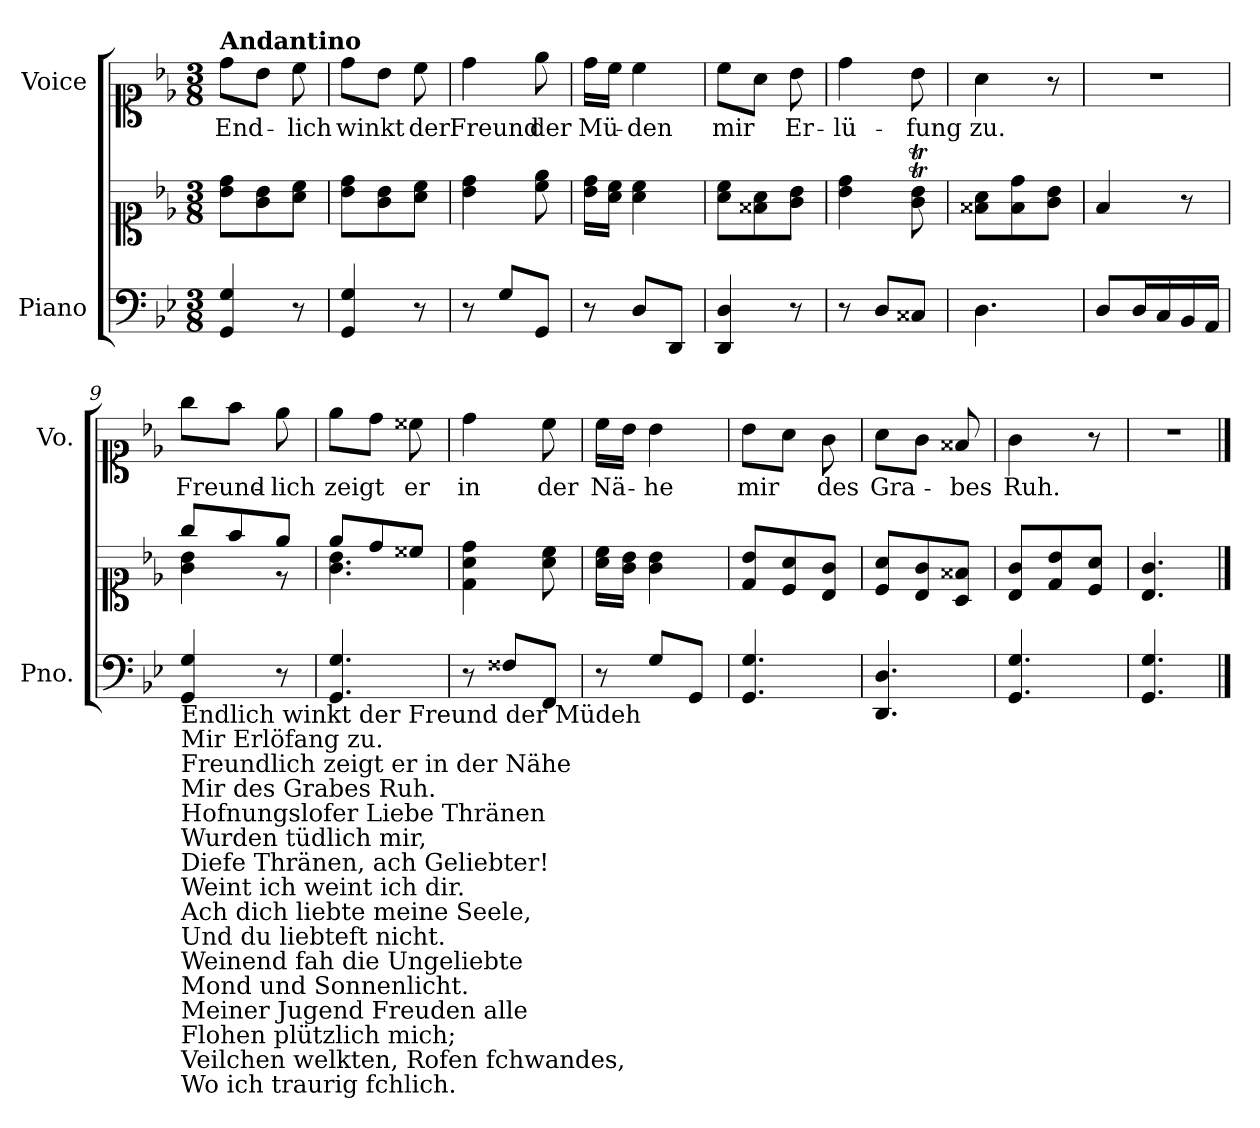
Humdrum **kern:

**kern	**kern	**kern	**text
*part2	*part2	*part1	*part1
*staff3	*staff2	*staff1	*staff1
*I"Piano	*	*I"Voice	*
*I'Pno.	*	*I'Vo.	*
*clefF4	*clefC1	*clefC1	*
*k[b-e-]	*k[b-e-]	*k[b-e-]	*
*M3/8	*M3/8	*M3/8	*
=1	=1	=1	=1
!	!	!LO:TX:a:B:t=Andantino	!
!	!	!	!LO:LY:b
4GG/ 4G/	8b-\ 8dd\L	8dd\L	End-
.	8g\ 8b-\	8b-\J	.
!	!	!	!LO:LY:b
8r	8a\ 8cc\J	8cc\	-lich
=2	=2	=2	=2
!	!	!	!LO:LY:b
4GG/ 4G/	8b-\ 8dd\L	8dd\L	winkt
.	8g\ 8b-\	8b-\J	.
!	!	!	!LO:LY:b
8r	8a\ 8cc\J	8cc\	der
=3	=3	=3	=3
!	!	!	!LO:LY:b
8r	4b-\ 4dd\	4dd\	Freund
8G/L	.	.	.
!	!	!	!LO:LY:b
8GG/J	8cc\ 8ee-\	8ee-\	der
=4	=4	=4	=4
!	!	!	!LO:LY:b
8r	16b-\ 16dd\LL	16dd\LL	Mü-
.	16a\ 16cc\JJ	16cc\JJ	.
!	!	!	!LO:LY:b
8D/L	4a\ 4cc\	4cc\	-den
8DD/J	.	.	.
=5	=5	=5	=5
!	!	!	!LO:LY:b
4DD/ 4D/	8a\ 8cc\L	8cc\L	mir
.	8f##X\ 8a\	8a\J	.
!	!	!	!LO:LY:b
8r	8g\ 8b-\J	8b-\	Er-
=6	=6	=6	=6
!	!	!	!LO:LY:b
8r	4b-\ 4dd\	4dd\	-lü-
8D/L	.	.	.
!	!	!	!LO:LY:b
8C##X/J	8g\T 8b-\T	8b-\	-fung
=7	=7	=7	=7
!	!	!	!LO:LY:b
4.D\	8f##X\ 8a\L	4a\	zu.
.	8f##\ 8dd\	.	.
.	8g\ 8b-\J	8r	.
=8	=8	=8	=8
8D/L	4f/	4.r	.
16D/L	.	.	.
16C/	.	.	.
16BB-/	8r	.	.
16AA/JJ	.	.	.
!!LO:LB:g=z
=9	=9	=9	=9
*	*^	*	*
!LO:TX:b:t=Endlich winkt der Freund der Müdeh	!	!	!	!
!LO:TX:b:t=Mir Erlöfang zu.	!	!	!	!
!LO:TX:b:t=Freundlich zeigt er in der Nähe	!	!	!	!
!LO:TX:b:t=Mir des Grabes Ruh.	!	!	!	!
!LO:TX:b:t=Hofnungslofer Liebe Thränen	!	!	!	!
!LO:TX:b:t=Wurden tüdlich mir,	!	!	!	!
!LO:TX:b:t=Diefe Thränen, ach Geliebter!	!	!	!	!
!LO:TX:b:t=Weint ich weint ich dir.	!	!	!	!
!LO:TX:b:t=Ach dich liebte meine Seele,	!	!	!	!
!LO:TX:b:t=Und du liebteft nicht.	!	!	!	!
!LO:TX:b:t=Weinend fah die Ungeliebte	!	!	!	!
!LO:TX:b:t=Mond und Sonnenlicht.	!	!	!	!
!LO:TX:b:t=Meiner Jugend Freuden alle	!	!	!	!
!LO:TX:b:t=Flohen plützlich mich;	!	!	!	!
!LO:TX:b:t=Veilchen welkten, Rofen fchwandes,	!	!	!	!
!LO:TX:b:t=Wo ich traurig fchlich.	!	!	!	!
!	!	!	!	!LO:LY:b
4GG/ 4G/	8gg/L	4g\ 4b-\	8gg\L	Freund-
.	8ff/	.	8ff\J	.
!	!	!	!	!LO:LY:b
8r	8ee-/J	8r	8ee-\	-lich
=10	=10	=10	=10	=10
!	!	!	!	!LO:LY:b
4.GG/ 4.G/	8ee-/L	4.g\ 4.b-\	8ee-\L	zeigt
.	8dd/	.	8dd\J	.
!	!	!	!	!LO:LY:b
.	8cc##X/J	.	8cc##X\	er
*	*v	*v	*	*
=11	=11	=11	=11
!	!	!	!LO:LY:b
8r	4d\ 4a\ 4dd\	4dd\	in
8F##X/L	.	.	.
!	!	!	!LO:LY:b
8FF/J	8a\ 8cc\	8cc\	der
=12	=12	=12	=12
!	!	!	!LO:LY:b
8r	16a\ 16cc\LL	16cc\LL	Nä-
.	16g\ 16b-\JJ	16b-\JJ	.
!	!	!	!LO:LY:b
8G/L	4g\ 4b-\	4b-\	-he
8GG/J	.	.	.
=13	=13	=13	=13
!	!	!	!LO:LY:b
4.GG/ 4.G/	8d/ 8b-/L	8b-\L	mir
.	8c/ 8a/	8a\J	.
!	!	!	!LO:LY:b
.	8B-/ 8g/J	8g\	des
=14	=14	=14	=14
!	!	!	!LO:LY:b
4.DD/ 4.D/	8c/ 8a/L	8a\L	Gra-
.	8B-/ 8g/	8g\J	.
!	!	!	!LO:LY:b
.	8A/ 8f##X/J	8f##X/	-bes
=15	=15	=15	=15
!	!	!	!LO:LY:b
4.GG/ 4.G/	8B-/ 8g/L	4g\	Ruh.
.	8d/ 8b-/	.	.
.	8c/ 8a/J	8r	.
=16	=16	=16	=16
4.GG/ 4.G/	4.B-/ 4.g/	4.r	.
==	==	==	==
*-	*-	*-	*-
